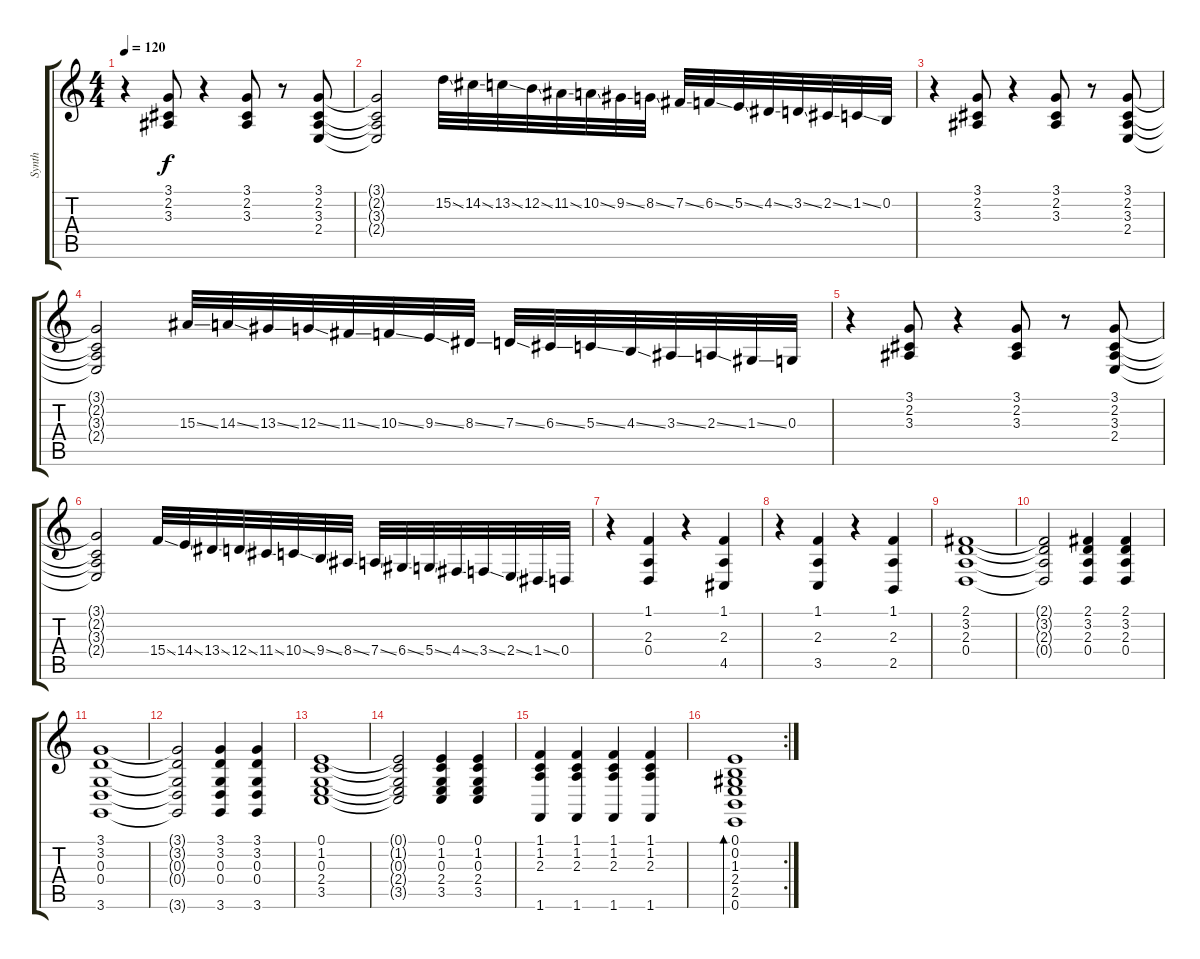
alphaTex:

\track ("Synth" "Synth") {instrument acousticgrandpiano}
\staff {score tabs}
\tuning (E4 B3 G3 D3 A2 E2) {hide}
\ts (4 4)
\tempo 120
\clef g2
\ks c
r.4{dy f} (3.1 2.2 3.3).8 r.4 (3.1 2.2 3.3).8 r.8 (3.1 2.2 3.3 2.4).8 |
(3.1{t} 2.2{t} 3.3{t} 2.4{t}).2 15.2{ss}.32 14.2{ss}.32 13.2{ss}.32 12.2{ss}.32 11.2{ss}.32 10.2{ss}.32 9.2{ss}.32 8.2{ss}.32 7.2{ss}.32 6.2{ss}.32 5.2{ss}.32 4.2{ss}.32 3.2{ss}.32 2.2{ss}.32 1.2{ss}.32 0.2.32 |
r.4 (3.1 2.2 3.3).8 r.4 (3.1 2.2 3.3).8 r.8 (3.1 2.2 3.3 2.4).8 |
(3.1{t} 2.2{t} 3.3{t} 2.4{t}).2 15.3{ss}.32 14.3{ss}.32 13.3{ss}.32 12.3{ss}.32 11.3{ss}.32 10.3{ss}.32 9.3{ss}.32 8.3{ss}.32 7.3{ss}.32 6.3{ss}.32 5.3{ss}.32 4.3{ss}.32 3.3{ss}.32 2.3{ss}.32 1.3{ss}.32 0.3.32 |
r.4 (3.1 2.2 3.3).8 r.4 (3.1 2.2 3.3).8 r.8 (3.1 2.2 3.3 2.4).8 |
(3.1{t} 2.2{t} 3.3{t} 2.4{t}).2 15.4{ss}.32 14.4{ss}.32 13.4{ss}.32 12.4{ss}.32 11.4{ss}.32 10.4{ss}.32 9.4{ss}.32 8.4{ss}.32 7.4{ss}.32 6.4{ss}.32 5.4{ss}.32 4.4{ss}.32 3.4{ss}.32 2.4{ss}.32 1.4{ss}.32 0.4.32 |
r.4 (1.1 2.3 0.4).4 r.4 (1.1 2.3 4.5).4 |
r.4 (1.1 2.3 3.5).4 r.4 (1.1 2.3 2.5).4 |
(2.1 3.2 2.3 0.4).1 |
(2.1{t} 3.2{t} 2.3{t} 0.4{t}).2 (2.1 3.2 2.3 0.4).4 (2.1 3.2 2.3 0.4).4 |
(3.1 3.2 0.3 0.4 3.6).1 |
(3.1{t} 3.2{t} 0.3{t} 0.4{t} 3.6{t}).2 (3.1 3.2 0.3 0.4 3.6).4 (3.1 3.2 0.3 0.4 3.6).4 |
(0.1 1.2 0.3 2.4 3.5).1 |
(0.1{t} 1.2{t} 0.3{t} 2.4{t} 3.5{t}).2 (0.1 1.2 0.3 2.4 3.5).4 (0.1 1.2 0.3 2.4 3.5).4 |
(1.1 1.2 2.3 1.6).4 (1.1 1.2 2.3 1.6).4 (1.1 1.2 2.3 1.6).4 (1.1 1.2 2.3 1.6).4 |
\rc 2
(0.1 0.2 1.3 2.4 2.5 0.6).1{bd 240}
